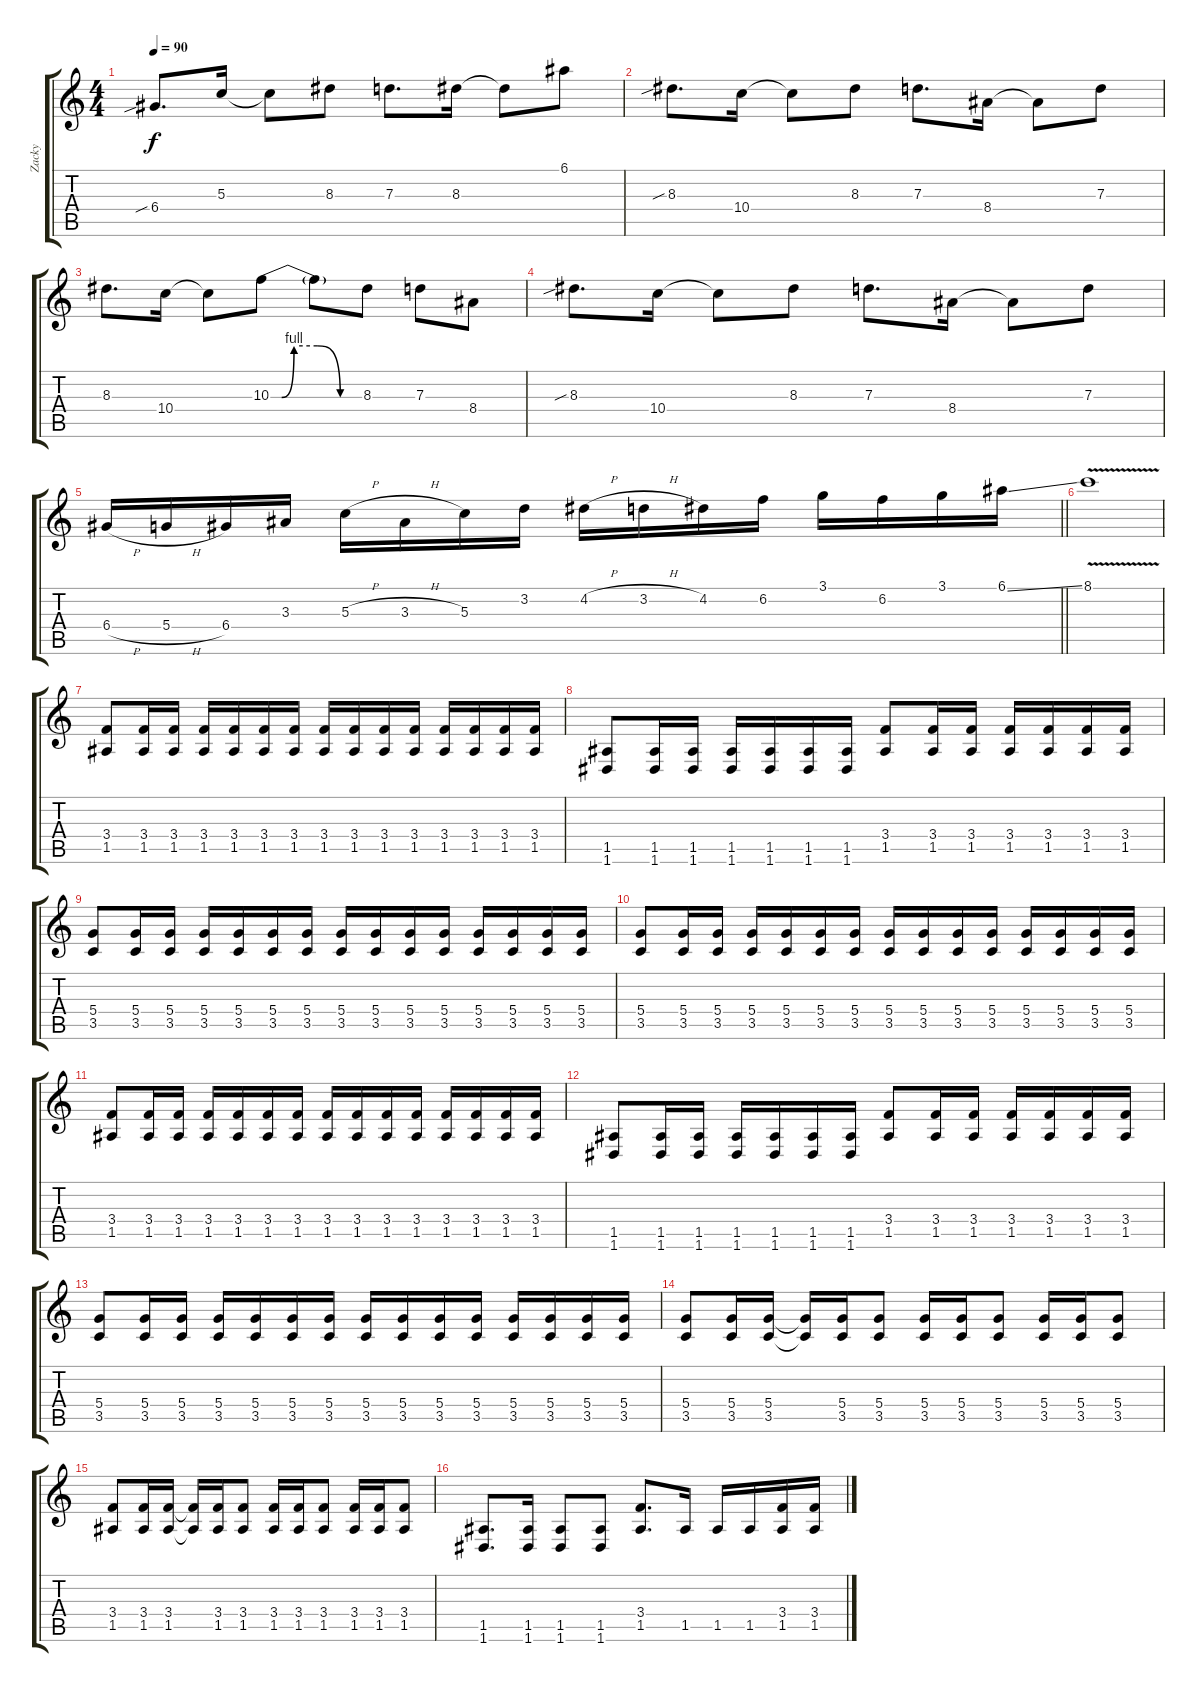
\track ("Zacky" "Zacky") {instrument distortionguitar}
\staff {score tabs}
\tuning (E4 B3 G3 D3 A2 D2) {hide}
\ts (4 4)
\tempo 90
\clef g2
\ks c
6.4{sib}.8{d dy f} 5.3.16 5.3{t}.8 8.3.8 7.3.8{d} 8.3.16 8.3{t}.8 6.1.8 |
8.3{sib}.8{d} 10.4.16 10.4{t}.8 8.3.8 7.3.8{d} 8.4.16 8.4{t}.8 7.3.8 |
8.3.8{d} 10.4.16 10.4{t}.8 10.3{be (custom 0 0 7 0 15 4 30 4 45 0 60 0)}.8 10.3{t}.8 8.3.8 7.3.8 8.4.8 |
8.3{sib}.8{d} 10.4.16 10.4{t}.8 8.3.8 7.3.8{d} 8.4.16 8.4{t}.8 7.3.8 |
\barLineRight lightlight
6.4{h}.16 5.4{h}.16 6.4.16 3.3.16 5.3{h}.16 3.3{h}.16 5.3.16 3.2.16 4.2{h}.16 3.2{h}.16 4.2.16 6.2.16 3.1.16 6.2.16 3.1.16 6.1{ss}.16 |
8.1{v}.1 |
(3.4 1.5).8 (3.4 1.5).16 (3.4 1.5).16 (3.4 1.5).16 (3.4 1.5).16 (3.4 1.5).16 (3.4 1.5).16 (3.4 1.5).16 (3.4 1.5).16 (3.4 1.5).16 (3.4 1.5).16 (3.4 1.5).16 (3.4 1.5).16 (3.4 1.5).16 (3.4 1.5).16 |
(1.5 1.6).8 (1.5 1.6).16 (1.5 1.6).16 (1.5 1.6).16 (1.5 1.6).16 (1.5 1.6).16 (1.5 1.6).16 (3.4 1.5).8 (3.4 1.5).16 (3.4 1.5).16 (3.4 1.5).16 (3.4 1.5).16 (3.4 1.5).16 (3.4 1.5).16 |
(5.4 3.5).8 (5.4 3.5).16 (5.4 3.5).16 (5.4 3.5).16 (5.4 3.5).16 (5.4 3.5).16 (5.4 3.5).16 (5.4 3.5).16 (5.4 3.5).16 (5.4 3.5).16 (5.4 3.5).16 (5.4 3.5).16 (5.4 3.5).16 (5.4 3.5).16 (5.4 3.5).16 |
(5.4 3.5).8 (5.4 3.5).16 (5.4 3.5).16 (5.4 3.5).16 (5.4 3.5).16 (5.4 3.5).16 (5.4 3.5).16 (5.4 3.5).16 (5.4 3.5).16 (5.4 3.5).16 (5.4 3.5).16 (5.4 3.5).16 (5.4 3.5).16 (5.4 3.5).16 (5.4 3.5).16 |
(3.4 1.5).8 (3.4 1.5).16 (3.4 1.5).16 (3.4 1.5).16 (3.4 1.5).16 (3.4 1.5).16 (3.4 1.5).16 (3.4 1.5).16 (3.4 1.5).16 (3.4 1.5).16 (3.4 1.5).16 (3.4 1.5).16 (3.4 1.5).16 (3.4 1.5).16 (3.4 1.5).16 |
(1.5 1.6).8 (1.5 1.6).16 (1.5 1.6).16 (1.5 1.6).16 (1.5 1.6).16 (1.5 1.6).16 (1.5 1.6).16 (3.4 1.5).8 (3.4 1.5).16 (3.4 1.5).16 (3.4 1.5).16 (3.4 1.5).16 (3.4 1.5).16 (3.4 1.5).16 |
(5.4 3.5).8 (5.4 3.5).16 (5.4 3.5).16 (5.4 3.5).16 (5.4 3.5).16 (5.4 3.5).16 (5.4 3.5).16 (5.4 3.5).16 (5.4 3.5).16 (5.4 3.5).16 (5.4 3.5).16 (5.4 3.5).16 (5.4 3.5).16 (5.4 3.5).16 (5.4 3.5).16 |
(5.4 3.5).8 (5.4 3.5).16 (5.4 3.5).16 (5.4{t} 3.5{t}).16 (5.4 3.5).16 (5.4 3.5).8 (5.4 3.5).16 (5.4 3.5).16 (5.4 3.5).8 (5.4 3.5).16 (5.4 3.5).16 (5.4 3.5).8 |
(3.4 1.5).8 (3.4 1.5).16 (3.4 1.5).16 (3.4{t} 1.5{t}).16 (3.4 1.5).16 (3.4 1.5).8 (3.4 1.5).16 (3.4 1.5).16 (3.4 1.5).8 (3.4 1.5).16 (3.4 1.5).16 (3.4 1.5).8 |
(1.5 1.6).8{d} (1.5 1.6).16 (1.5 1.6).8 (1.5 1.6).8 (3.4 1.5).8{d} 1.5.16 1.5.16 1.5.16 (3.4 1.5).16 (3.4 1.5).16
